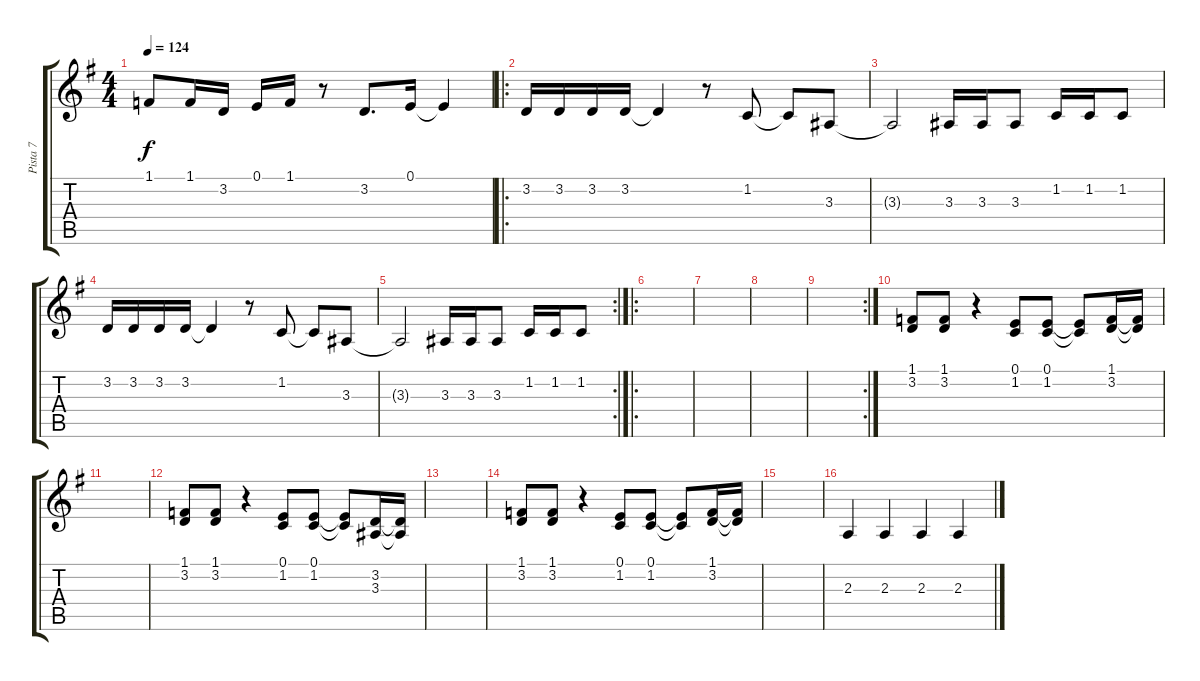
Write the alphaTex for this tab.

\track ("Pista 7" "Pista 7") {instrument tenorsax}
\staff {score tabs}
\tuning (E4 B3 G3 D3 A2 E2) {hide}
\ts (4 4)
\tempo 124
\clef g2
\ks g
1.1{t}.8{dy f} 1.1.16 3.2.16 0.1.16 1.1.16 r.8 3.2.8{d} 0.1.16 0.1{t}.4 |
\ro
3.2.16 3.2.16 3.2.16 3.2.16 3.2{t}.4 r.8 1.2.8 1.2{t}.8 3.3.8 |
3.3{t}.2 3.3.16 3.3.16 3.3.8 1.2.16 1.2.16 1.2.8 |
3.2.16 3.2.16 3.2.16 3.2.16 3.2{t}.4 r.8 1.2.8 1.2{t}.8 3.3.8 |
\rc 2
3.3{t}.2 3.3.16 3.3.16 3.3.8 1.2.16 1.2.16 1.2.8 |
\ro
|
|
|
\rc 2
|
(1.1 3.2).8 (1.1 3.2).8 r.4 (0.1 1.2).8 (0.1 1.2).8 (0.1{t} 1.2{t}).8 (1.1 3.2).16 (1.1{t} 3.2{t}).16 |
|
(1.1 3.2).8 (1.1 3.2).8 r.4 (0.1 1.2).8 (0.1 1.2).8 (0.1{t} 1.2{t}).8 (3.2 3.3).16 (3.2{t} 3.3{t}).16 |
|
(1.1 3.2).8 (1.1 3.2).8 r.4 (0.1 1.2).8 (0.1 1.2).8 (0.1{t} 1.2{t}).8 (1.1 3.2).16 (1.1{t} 3.2{t}).16 |
|
2.3.4 2.3.4 2.3.4 2.3.4
